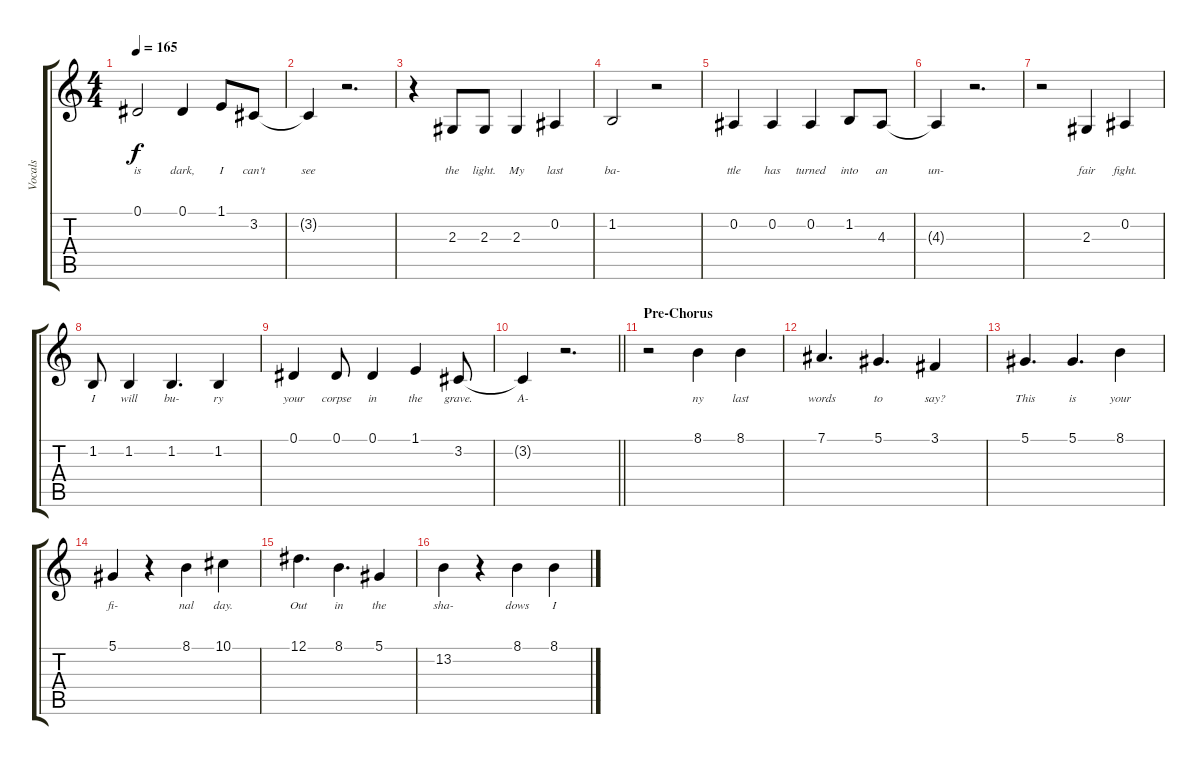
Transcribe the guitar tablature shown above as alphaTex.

\track ("Vocals" "Vocals") {instrument lead6voice}
\staff {score tabs}
\tuning (Eb4 Bb3 Gb3 Db3 Ab2 Eb2) {hide}
\ts (4 4)
\tempo 165
\clef g2
\ks c
0.1.2{lyrics (0 "is") lyrics (1 "") lyrics (2 "") lyrics (3 "") lyrics (4 "") dy f} 0.1.4{lyrics (0 "dark,") lyrics (1 "") lyrics (2 "") lyrics (3 "") lyrics (4 "")} 1.1.8{lyrics (0 "I") lyrics (1 "") lyrics (2 "") lyrics (3 "") lyrics (4 "")} 3.2.8{lyrics (0 "can't") lyrics (1 "") lyrics (2 "") lyrics (3 "") lyrics (4 "")} |
3.2{t}.4{lyrics (0 "see") lyrics (1 "") lyrics (2 "") lyrics (3 "") lyrics (4 "")} r.2{d} |
r.4 2.3.8{lyrics (0 "the") lyrics (1 "") lyrics (2 "") lyrics (3 "") lyrics (4 "")} 2.3.8{lyrics (0 "light.") lyrics (1 "") lyrics (2 "") lyrics (3 "") lyrics (4 "")} 2.3.4{lyrics (0 "My") lyrics (1 "") lyrics (2 "") lyrics (3 "") lyrics (4 "")} 0.2.4{lyrics (0 "last") lyrics (1 "") lyrics (2 "") lyrics (3 "") lyrics (4 "")} |
1.2.2{lyrics (0 "ba-") lyrics (1 "") lyrics (2 "") lyrics (3 "") lyrics (4 "")} r.2 |
0.2.4{lyrics (0 "ttle") lyrics (1 "") lyrics (2 "") lyrics (3 "") lyrics (4 "")} 0.2.4{lyrics (0 "has") lyrics (1 "") lyrics (2 "") lyrics (3 "") lyrics (4 "")} 0.2.4{lyrics (0 "turned") lyrics (1 "") lyrics (2 "") lyrics (3 "") lyrics (4 "")} 1.2.8{lyrics (0 "into") lyrics (1 "") lyrics (2 "") lyrics (3 "") lyrics (4 "")} 4.3.8{lyrics (0 "an") lyrics (1 "") lyrics (2 "") lyrics (3 "") lyrics (4 "")} |
4.3{t}.4{lyrics (0 "un-") lyrics (1 "") lyrics (2 "") lyrics (3 "") lyrics (4 "")} r.2{d} |
r.2 2.3.4{lyrics (0 "fair") lyrics (1 "") lyrics (2 "") lyrics (3 "") lyrics (4 "")} 0.2.4{lyrics (0 "fight.") lyrics (1 "") lyrics (2 "") lyrics (3 "") lyrics (4 "")} |
1.2.8{lyrics (0 "I") lyrics (1 "") lyrics (2 "") lyrics (3 "") lyrics (4 "")} 1.2.4{lyrics (0 "will") lyrics (1 "") lyrics (2 "") lyrics (3 "") lyrics (4 "")} 1.2.4{d lyrics (0 "bu-") lyrics (1 "") lyrics (2 "") lyrics (3 "") lyrics (4 "")} 1.2.4{lyrics (0 "ry") lyrics (1 "") lyrics (2 "") lyrics (3 "") lyrics (4 "")} |
0.1.4{lyrics (0 "your") lyrics (1 "") lyrics (2 "") lyrics (3 "") lyrics (4 "")} 0.1.8{lyrics (0 "corpse") lyrics (1 "") lyrics (2 "") lyrics (3 "") lyrics (4 "")} 0.1.4{lyrics (0 "in") lyrics (1 "") lyrics (2 "") lyrics (3 "") lyrics (4 "")} 1.1.4{lyrics (0 "the") lyrics (1 "") lyrics (2 "") lyrics (3 "") lyrics (4 "")} 3.2.8{lyrics (0 "grave.") lyrics (1 "") lyrics (2 "") lyrics (3 "") lyrics (4 "")} |
\barLineRight lightlight
3.2{t}.4{lyrics (0 "A-") lyrics (1 "") lyrics (2 "") lyrics (3 "") lyrics (4 "")} r.2{d} |
\section ("" "Pre-Chorus")
r.2 8.1.4{lyrics (0 "ny") lyrics (1 "") lyrics (2 "") lyrics (3 "") lyrics (4 "")} 8.1.4{lyrics (0 "last") lyrics (1 "") lyrics (2 "") lyrics (3 "") lyrics (4 "")} |
7.1.4{d lyrics (0 "words") lyrics (1 "") lyrics (2 "") lyrics (3 "") lyrics (4 "")} 5.1.4{d lyrics (0 "to") lyrics (1 "") lyrics (2 "") lyrics (3 "") lyrics (4 "")} 3.1.4{lyrics (0 "say?") lyrics (1 "") lyrics (2 "") lyrics (3 "") lyrics (4 "")} |
5.1.4{d lyrics (0 "This") lyrics (1 "") lyrics (2 "") lyrics (3 "") lyrics (4 "")} 5.1.4{d lyrics (0 "is") lyrics (1 "") lyrics (2 "") lyrics (3 "") lyrics (4 "")} 8.1.4{lyrics (0 "your") lyrics (1 "") lyrics (2 "") lyrics (3 "") lyrics (4 "")} |
5.1.4{lyrics (0 "fi-") lyrics (1 "") lyrics (2 "") lyrics (3 "") lyrics (4 "")} r.4 8.1.4{lyrics (0 "nal") lyrics (1 "") lyrics (2 "") lyrics (3 "") lyrics (4 "")} 10.1.4{lyrics (0 "day.") lyrics (1 "") lyrics (2 "") lyrics (3 "") lyrics (4 "")} |
12.1.4{d lyrics (0 "Out") lyrics (1 "") lyrics (2 "") lyrics (3 "") lyrics (4 "")} 8.1.4{d lyrics (0 "in") lyrics (1 "") lyrics (2 "") lyrics (3 "") lyrics (4 "")} 5.1.4{lyrics (0 "the") lyrics (1 "") lyrics (2 "") lyrics (3 "") lyrics (4 "")} |
13.2.4{lyrics (0 "sha-") lyrics (1 "") lyrics (2 "") lyrics (3 "") lyrics (4 "")} r.4 8.1.4{lyrics (0 "dows") lyrics (1 "") lyrics (2 "") lyrics (3 "") lyrics (4 "")} 8.1.4{lyrics (0 "I") lyrics (1 "") lyrics (2 "") lyrics (3 "") lyrics (4 "")}
